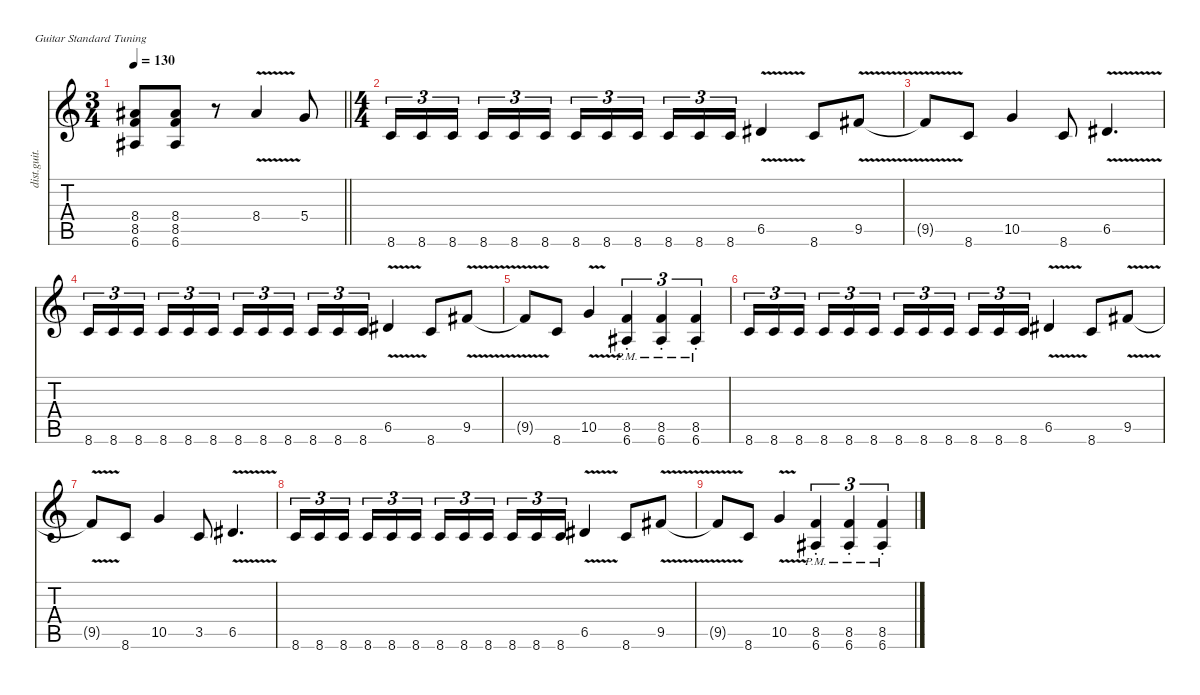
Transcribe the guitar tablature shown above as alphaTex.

\defaultSystemsLayout 4
\hideDynamics
\bracketExtendMode nobrackets
\track ("Hichem" "dist.guit.") {instrument distortionguitar}
\staff {score tabs}
\tuning (E4 B3 G3 D3 A2 E2)
\ts (3 4)
\tempo 130
\clef g2
\barLineRight lightlight
\ks c
(8.4{acc #} 8.5 6.6{acc #}).8{dy f beam Up} (8.4{acc #} 8.5 6.6{acc #}).8{beam Up} r.8{beam Down} 8.4{v acc #}.4{beam Up} 5.4.8{beam Up} |
\ts (4 4)
\beaming (8 2 2 2 2)
8.6.16{tu (3 2) beam Up} 8.6.16{tu (3 2) beam Up} 8.6.16{tu (3 2) beam Up} 8.6.16{tu (3 2) beam Up} 8.6.16{tu (3 2) beam Up} 8.6.16{tu (3 2) beam Up} 8.6.16{tu (3 2) beam Up} 8.6.16{tu (3 2) beam Up} 8.6.16{tu (3 2) beam Up} 8.6.16{tu (3 2) beam Up} 8.6.16{tu (3 2) beam Up} 8.6.16{tu (3 2) beam Up} 6.5{v acc #}.4{beam Up} 8.6.8{beam Up} 9.5{v acc #}.8{beam Up} |
9.5{v t acc #}.8{beam Up} 8.6.8{beam Up} 10.5.4{beam Up} 8.6.8{beam Up} 6.5{v acc #}.4{d beam Up} |
8.6.16{tu (3 2) beam Up} 8.6.16{tu (3 2) beam Up} 8.6.16{tu (3 2) beam Up} 8.6.16{tu (3 2) beam Up} 8.6.16{tu (3 2) beam Up} 8.6.16{tu (3 2) beam Up} 8.6.16{tu (3 2) beam Up} 8.6.16{tu (3 2) beam Up} 8.6.16{tu (3 2) beam Up} 8.6.16{tu (3 2) beam Up} 8.6.16{tu (3 2) beam Up} 8.6.16{tu (3 2) beam Up} 6.5{v acc #}.4{beam Up} 8.6.8{beam Up} 9.5{v acc #}.8{beam Up} |
9.5{v t acc #}.8{beam Up} 8.6.8{beam Up} 10.5{v}.4{beam Up} (8.5{pm st} 6.6{pm acc #}).4{tu (3 2) beam Up} (8.5{pm st} 6.6{pm acc #}).4{tu (3 2) beam Up} (8.5{pm st} 6.6{pm acc #}).4{tu (3 2) beam Up} |
8.6.16{tu (3 2) beam Up} 8.6.16{tu (3 2) beam Up} 8.6.16{tu (3 2) beam Up} 8.6.16{tu (3 2) beam Up} 8.6.16{tu (3 2) beam Up} 8.6.16{tu (3 2) beam Up} 8.6.16{tu (3 2) beam Up} 8.6.16{tu (3 2) beam Up} 8.6.16{tu (3 2) beam Up} 8.6.16{tu (3 2) beam Up} 8.6.16{tu (3 2) beam Up} 8.6.16{tu (3 2) beam Up} 6.5{v acc #}.4{beam Up} 8.6.8{beam Up} 9.5{v acc #}.8{beam Up} |
9.5{v t acc #}.8{beam Up} 8.6.8{beam Up} 10.5.4{beam Up} 3.5.8{beam Up} 6.5{v acc #}.4{d beam Up} |
8.6.16{tu (3 2) beam Up} 8.6.16{tu (3 2) beam Up} 8.6.16{tu (3 2) beam Up} 8.6.16{tu (3 2) beam Up} 8.6.16{tu (3 2) beam Up} 8.6.16{tu (3 2) beam Up} 8.6.16{tu (3 2) beam Up} 8.6.16{tu (3 2) beam Up} 8.6.16{tu (3 2) beam Up} 8.6.16{tu (3 2) beam Up} 8.6.16{tu (3 2) beam Up} 8.6.16{tu (3 2) beam Up} 6.5{v acc #}.4{beam Up} 8.6.8{beam Up} 9.5{v acc #}.8{beam Up} |
9.5{v t acc #}.8{beam Up} 8.6.8{beam Up} 10.5{v}.4{beam Up} (8.5{pm st} 6.6{pm acc #}).4{tu (3 2) beam Up} (8.5{pm st} 6.6{pm acc #}).4{tu (3 2) beam Up} (8.5{pm st} 6.6{pm acc #}).4{tu (3 2) beam Up}
